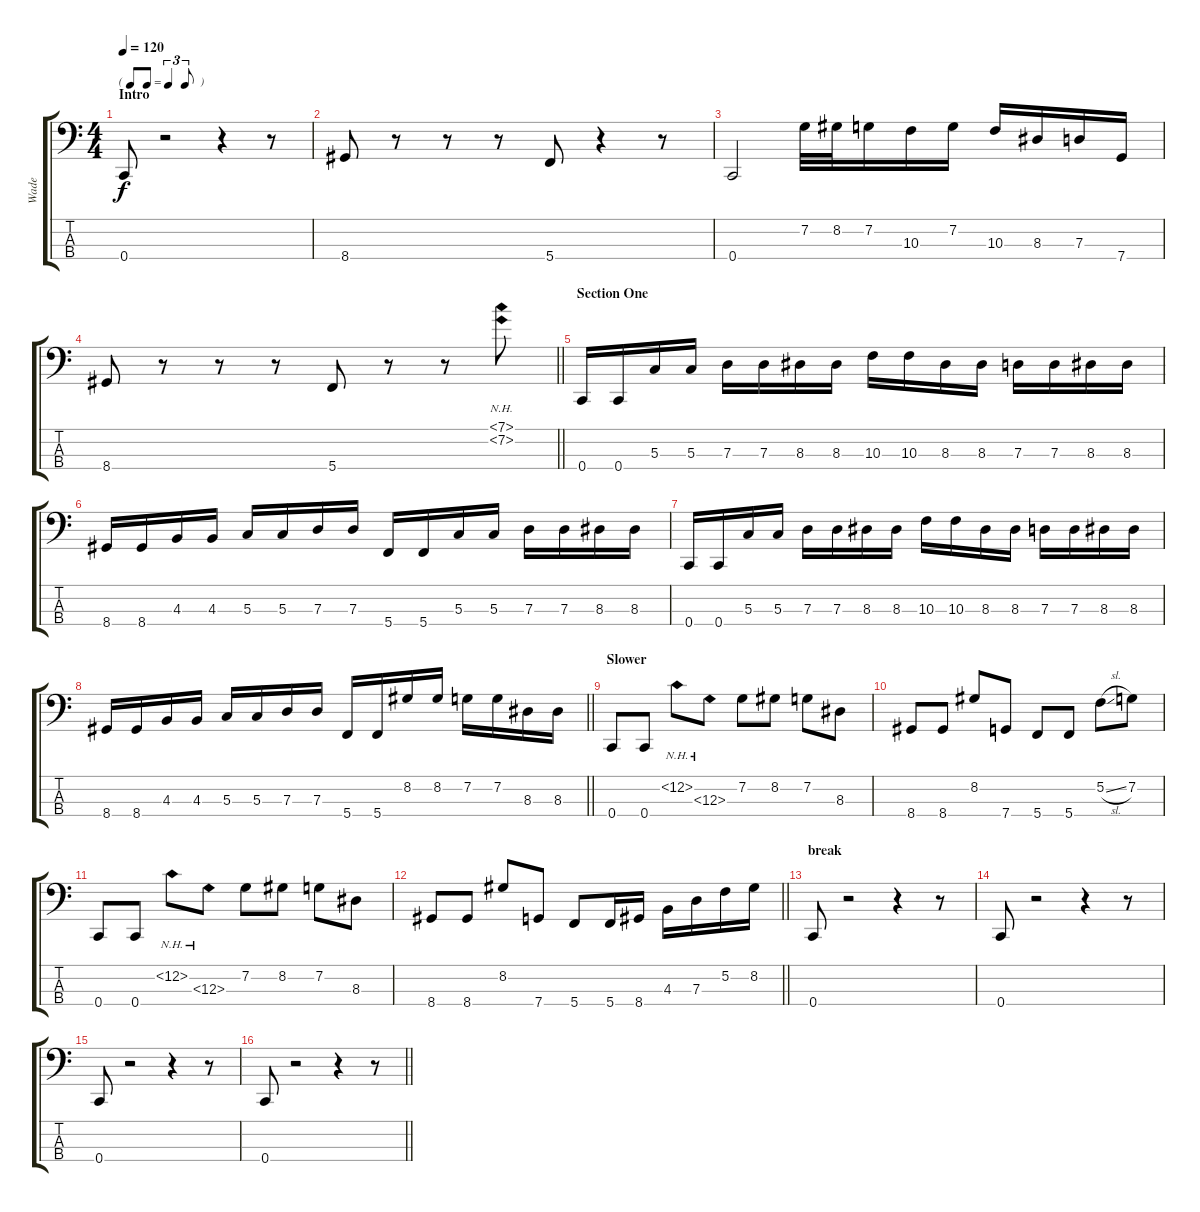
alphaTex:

\track ("Wade" "Wade") {instrument electricbassfinger}
\staff {score tabs}
\tuning (F2 C2 G1 C1) {hide}
\ts (4 4)
\tf triplet8th
\section ("" "Intro")
\tempo 120
\clef f4
\ks c
0.4.8{dy f instrument electricbassfinger} r.2 r.4 r.8 |
8.4.8 r.8 r.8 r.8 5.4.8 r.4 r.8 |
0.4.2 7.2.32 8.2.32 7.2.16 10.3.16 7.2.16 10.3.16 8.3.16 7.3.16 7.4.16 |
\barLineRight lightlight
8.4.8 r.8 r.8 r.8 5.4.8 r.8 r.8 (7.1{nh} 7.2{nh}).8 |
\section ("" "Section One")
0.4.16 0.4.16 5.3.16 5.3.16 7.3.16 7.3.16 8.3.16 8.3.16 10.3.16 10.3.16 8.3.16 8.3.16 7.3.16 7.3.16 8.3.16 8.3.16 |
8.4.16 8.4.16 4.3.16 4.3.16 5.3.16 5.3.16 7.3.16 7.3.16 5.4.16 5.4.16 5.3.16 5.3.16 7.3.16 7.3.16 8.3.16 8.3.16 |
0.4.16 0.4.16 5.3.16 5.3.16 7.3.16 7.3.16 8.3.16 8.3.16 10.3.16 10.3.16 8.3.16 8.3.16 7.3.16 7.3.16 8.3.16 8.3.16 |
\barLineRight lightlight
8.4.16 8.4.16 4.3.16 4.3.16 5.3.16 5.3.16 7.3.16 7.3.16 5.4.16 5.4.16 8.2.16 8.2.16 7.2.16 7.2.16 8.3.16 8.3.16 |
\section ("" "Slower")
0.4.8 0.4.8 12.2{nh}.8 12.3{nh}.8 7.2.8 8.2.8 7.2.8 8.3.8 |
8.4.8 8.4.8 8.2.8 7.4.8 5.4.8 5.4.8 5.2{sl}.8 7.2.8 |
0.4.8 0.4.8 12.2{nh}.8 12.3{nh}.8 7.2.8 8.2.8 7.2.8 8.3.8 |
\barLineRight lightlight
8.4.8 8.4.8 8.2.8 7.4.8 5.4.8 5.4.16 8.4.16 4.3.16 7.3.16 5.2.16 8.2.16 |
\section ("" "break")
0.4.8 r.2 r.4 r.8 |
0.4.8 r.2 r.4 r.8 |
0.4.8 r.2 r.4 r.8 |
\barLineRight lightlight
0.4.8 r.2 r.4 r.8
